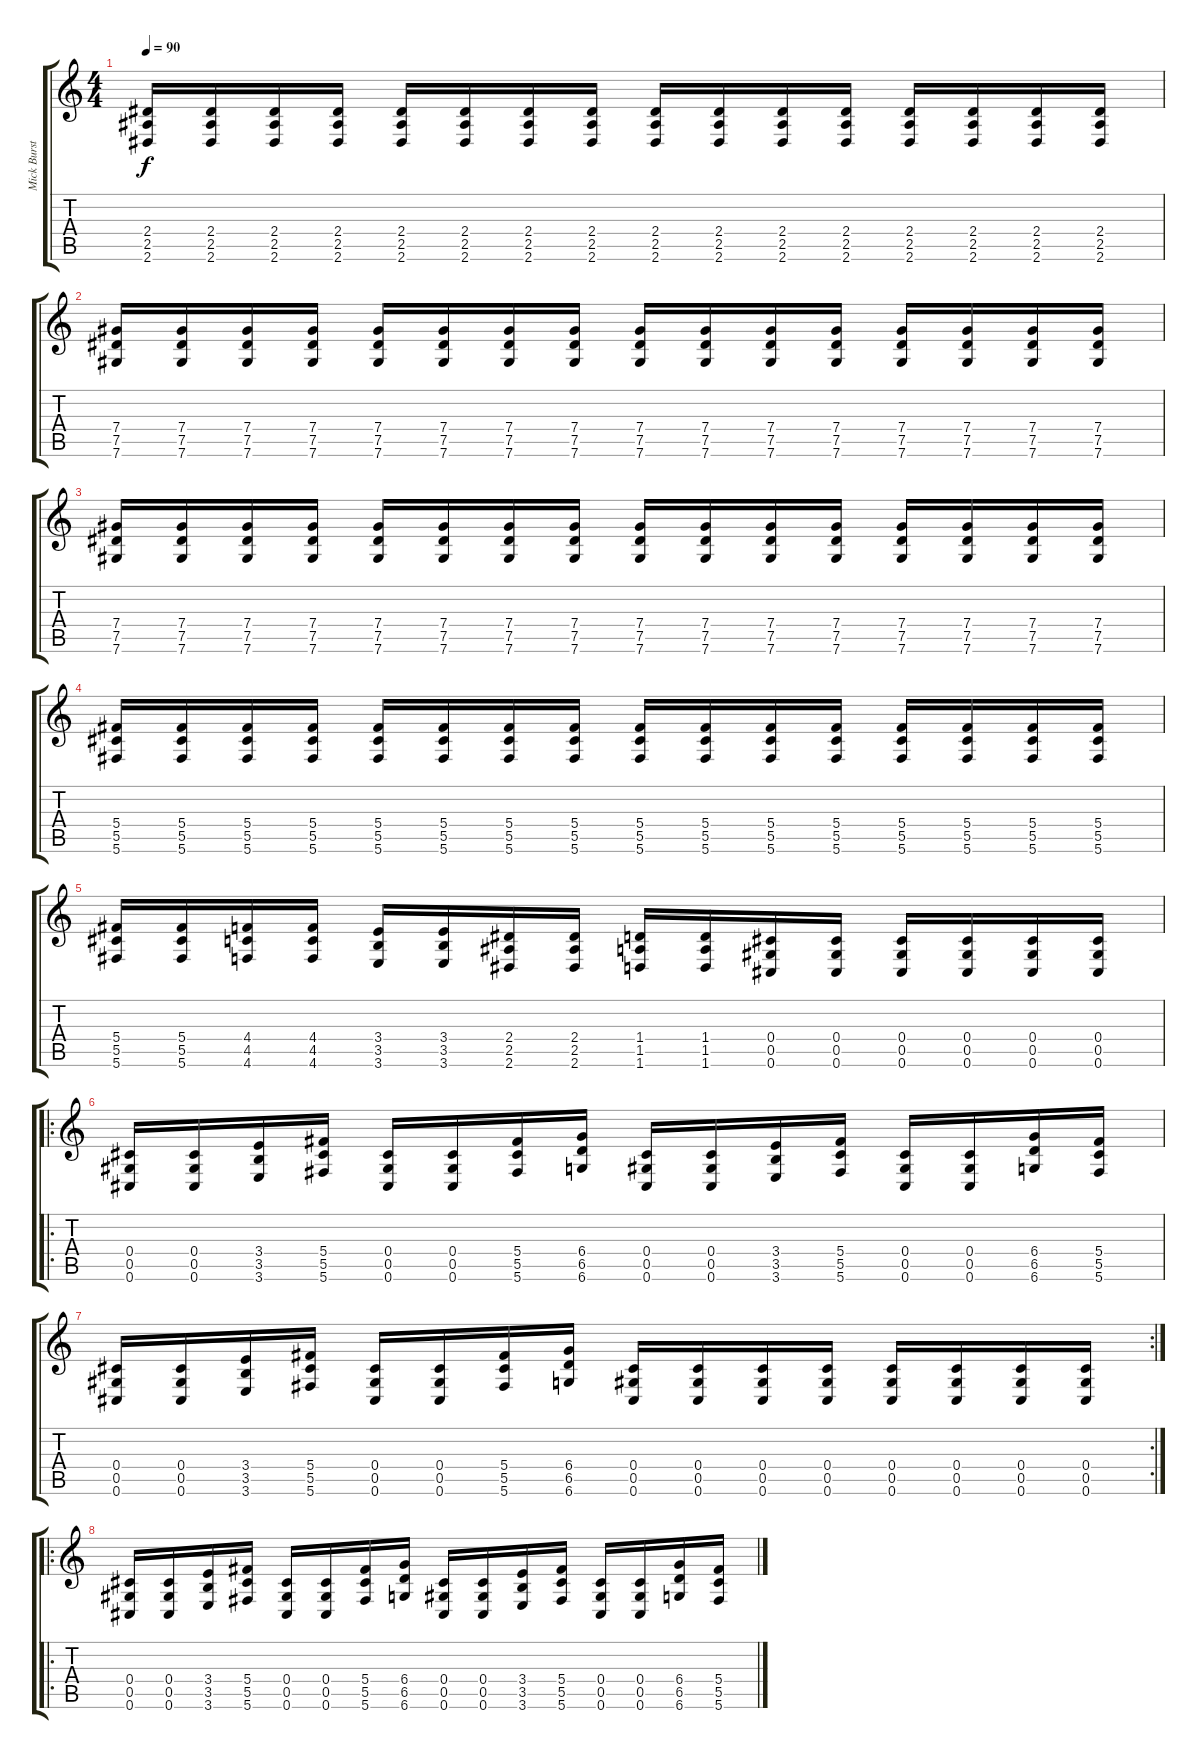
\track ("Mick Burston" "Mick Burst") {instrument overdrivenguitar}
\staff {score tabs}
\tuning (Eb4 Bb3 Gb3 Db3 Ab2 Db2) {hide}
\ts (4 4)
\tempo 90
\clef g2
\ks c
(2.4 2.5 2.6).16{dy f} (2.4 2.5 2.6).16 (2.4 2.5 2.6).16 (2.4 2.5 2.6).16 (2.4 2.5 2.6).16 (2.4 2.5 2.6).16 (2.4 2.5 2.6).16 (2.4 2.5 2.6).16 (2.4 2.5 2.6).16 (2.4 2.5 2.6).16 (2.4 2.5 2.6).16 (2.4 2.5 2.6).16 (2.4 2.5 2.6).16 (2.4 2.5 2.6).16 (2.4 2.5 2.6).16 (2.4 2.5 2.6).16 |
(7.4 7.5 7.6).16 (7.4 7.5 7.6).16 (7.4 7.5 7.6).16 (7.4 7.5 7.6).16 (7.4 7.5 7.6).16 (7.4 7.5 7.6).16 (7.4 7.5 7.6).16 (7.4 7.5 7.6).16 (7.4 7.5 7.6).16 (7.4 7.5 7.6).16 (7.4 7.5 7.6).16 (7.4 7.5 7.6).16 (7.4 7.5 7.6).16 (7.4 7.5 7.6).16 (7.4 7.5 7.6).16 (7.4 7.5 7.6).16 |
(7.4 7.5 7.6).16 (7.4 7.5 7.6).16 (7.4 7.5 7.6).16 (7.4 7.5 7.6).16 (7.4 7.5 7.6).16 (7.4 7.5 7.6).16 (7.4 7.5 7.6).16 (7.4 7.5 7.6).16 (7.4 7.5 7.6).16 (7.4 7.5 7.6).16 (7.4 7.5 7.6).16 (7.4 7.5 7.6).16 (7.4 7.5 7.6).16 (7.4 7.5 7.6).16 (7.4 7.5 7.6).16 (7.4 7.5 7.6).16 |
(5.4 5.5 5.6).16 (5.4 5.5 5.6).16 (5.4 5.5 5.6).16 (5.4 5.5 5.6).16 (5.4 5.5 5.6).16 (5.4 5.5 5.6).16 (5.4 5.5 5.6).16 (5.4 5.5 5.6).16 (5.4 5.5 5.6).16 (5.4 5.5 5.6).16 (5.4 5.5 5.6).16 (5.4 5.5 5.6).16 (5.4 5.5 5.6).16 (5.4 5.5 5.6).16 (5.4 5.5 5.6).16 (5.4 5.5 5.6).16 |
(5.4 5.5 5.6).16 (5.4 5.5 5.6).16 (4.4 4.5 4.6).16 (4.4 4.5 4.6).16 (3.4 3.5 3.6).16 (3.4 3.5 3.6).16 (2.4 2.5 2.6).16 (2.4 2.5 2.6).16 (1.4 1.5 1.6).16 (1.4 1.5 1.6).16 (0.4 0.5 0.6).16 (0.4 0.5 0.6).16 (0.4 0.5 0.6).16 (0.4 0.5 0.6).16 (0.4 0.5 0.6).16 (0.4 0.5 0.6).16 |
\ro
(0.4 0.5 0.6).16 (0.4 0.5 0.6).16 (3.4 3.5 3.6).16 (5.4 5.5 5.6).16 (0.4 0.5 0.6).16 (0.4 0.5 0.6).16 (5.4 5.5 5.6).16 (6.4 6.5 6.6).16 (0.4 0.5 0.6).16 (0.4 0.5 0.6).16 (3.4 3.5 3.6).16 (5.4 5.5 5.6).16 (0.4 0.5 0.6).16 (0.4 0.5 0.6).16 (6.4 6.5 6.6).16 (5.4 5.5 5.6).16 |
\rc 2
(0.4 0.5 0.6).16 (0.4 0.5 0.6).16 (3.4 3.5 3.6).16 (5.4 5.5 5.6).16 (0.4 0.5 0.6).16 (0.4 0.5 0.6).16 (5.4 5.5 5.6).16 (6.4 6.5 6.6).16 (0.4 0.5 0.6).16 (0.4 0.5 0.6).16 (0.4 0.5 0.6).16 (0.4 0.5 0.6).16 (0.4 0.5 0.6).16 (0.4 0.5 0.6).16 (0.4 0.5 0.6).16 (0.4 0.5 0.6).16 |
\ro
(0.4 0.5 0.6).16 (0.4 0.5 0.6).16 (3.4 3.5 3.6).16 (5.4 5.5 5.6).16 (0.4 0.5 0.6).16 (0.4 0.5 0.6).16 (5.4 5.5 5.6).16 (6.4 6.5 6.6).16 (0.4 0.5 0.6).16 (0.4 0.5 0.6).16 (3.4 3.5 3.6).16 (5.4 5.5 5.6).16 (0.4 0.5 0.6).16 (0.4 0.5 0.6).16 (6.4 6.5 6.6).16 (5.4 5.5 5.6).16
